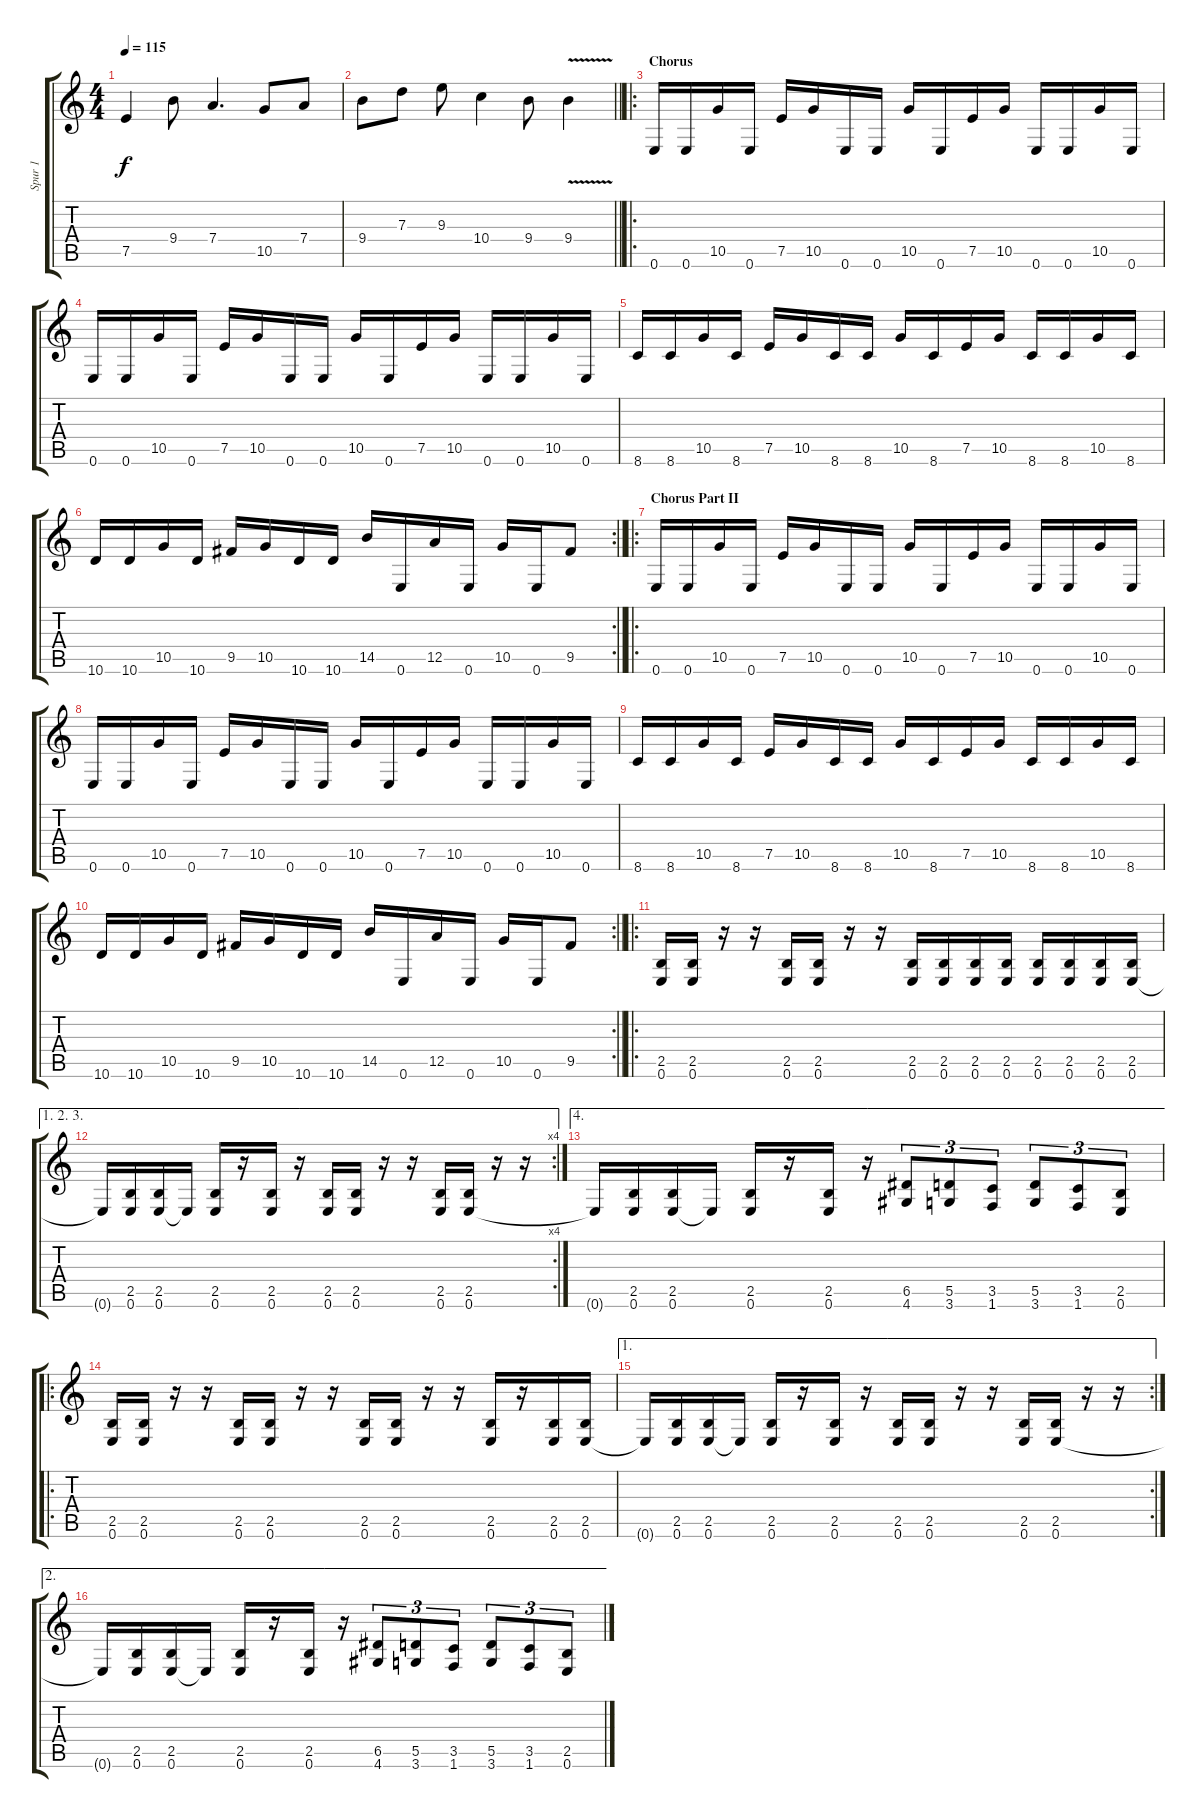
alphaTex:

\track ("Spur 1" "Spur 1") {instrument distortionguitar}
\staff {score tabs}
\tuning (E4 B3 G3 D3 A2 E2) {hide}
\ts (4 4)
\tempo 115
\clef g2
\ks c
7.5.4{dy f} 9.4.8 7.4.4{d} 10.5.8 7.4.8 |
\barLineRight lightlight
9.4.8 7.3.8 9.3.8 10.4.4 9.4.8 9.4{v}.4 |
\ro
\section ("" "Chorus")
0.6.16 0.6.16 10.5.16 0.6.16 7.5.16 10.5.16 0.6.16 0.6.16 10.5.16 0.6.16 7.5.16 10.5.16 0.6.16 0.6.16 10.5.16 0.6.16 |
0.6.16 0.6.16 10.5.16 0.6.16 7.5.16 10.5.16 0.6.16 0.6.16 10.5.16 0.6.16 7.5.16 10.5.16 0.6.16 0.6.16 10.5.16 0.6.16 |
8.6.16 8.6.16 10.5.16 8.6.16 7.5.16 10.5.16 8.6.16 8.6.16 10.5.16 8.6.16 7.5.16 10.5.16 8.6.16 8.6.16 10.5.16 8.6.16 |
\rc 2
\barLineRight lightlight
10.6.16 10.6.16 10.5.16 10.6.16 9.5.16 10.5.16 10.6.16 10.6.16 14.5.16 0.6.16 12.5.16 0.6.16 10.5.16 0.6.16 9.5.8 |
\ro
\section ("" "Chorus Part II")
0.6.16 0.6.16 10.5.16 0.6.16 7.5.16 10.5.16 0.6.16 0.6.16 10.5.16 0.6.16 7.5.16 10.5.16 0.6.16 0.6.16 10.5.16 0.6.16 |
0.6.16 0.6.16 10.5.16 0.6.16 7.5.16 10.5.16 0.6.16 0.6.16 10.5.16 0.6.16 7.5.16 10.5.16 0.6.16 0.6.16 10.5.16 0.6.16 |
8.6.16 8.6.16 10.5.16 8.6.16 7.5.16 10.5.16 8.6.16 8.6.16 10.5.16 8.6.16 7.5.16 10.5.16 8.6.16 8.6.16 10.5.16 8.6.16 |
\rc 2
\barLineRight lightlight
10.6.16 10.6.16 10.5.16 10.6.16 9.5.16 10.5.16 10.6.16 10.6.16 14.5.16 0.6.16 12.5.16 0.6.16 10.5.16 0.6.16 9.5.8 |
\ro
(2.5 0.6).16 (2.5 0.6).16 r.16 r.16 (2.5 0.6).16 (2.5 0.6).16 r.16 r.16 (2.5 0.6).16 (2.5 0.6).16 (2.5 0.6).16 (2.5 0.6).16 (2.5 0.6).16 (2.5 0.6).16 (2.5 0.6).16 (2.5 0.6).16 |
\ae (1 2 3)
\rc 4
0.6{t}.16 (2.5 0.6).16 (2.5 0.6).16 0.6{t}.16 (2.5 0.6).16 r.16 (2.5 0.6).16 r.16 (2.5 0.6).16 (2.5 0.6).16 r.16 r.16 (2.5 0.6).16 (2.5 0.6).16 r.16 r.16 |
\ae 4
0.6{t}.16 (2.5 0.6).16 (2.5 0.6).16 0.6{t}.16 (2.5 0.6).16 r.16 (2.5 0.6).16 r.16 (6.5 4.6).8{tu (3 2)} (5.5 3.6).8{tu (3 2)} (3.5 1.6).8{tu (3 2)} (5.5 3.6).8{tu (3 2)} (3.5 1.6).8{tu (3 2)} (2.5 0.6).8{tu (3 2)} |
\ro
(2.5 0.6).16 (2.5 0.6).16 r.16 r.16 (2.5 0.6).16 (2.5 0.6).16 r.16 r.16 (2.5 0.6).16 (2.5 0.6).16 r.16 r.16 (2.5 0.6).16 r.16 (2.5 0.6).16 (2.5 0.6).16 |
\ae 1
\rc 2
0.6{t}.16 (2.5 0.6).16 (2.5 0.6).16 0.6{t}.16 (2.5 0.6).16 r.16 (2.5 0.6).16 r.16 (2.5 0.6).16 (2.5 0.6).16 r.16 r.16 (2.5 0.6).16 (2.5 0.6).16 r.16 r.16 |
\ae 2
0.6{t}.16 (2.5 0.6).16 (2.5 0.6).16 0.6{t}.16 (2.5 0.6).16 r.16 (2.5 0.6).16 r.16 (6.5 4.6).8{tu (3 2)} (5.5 3.6).8{tu (3 2)} (3.5 1.6).8{tu (3 2)} (5.5 3.6).8{tu (3 2)} (3.5 1.6).8{tu (3 2)} (2.5 0.6).8{tu (3 2)}
